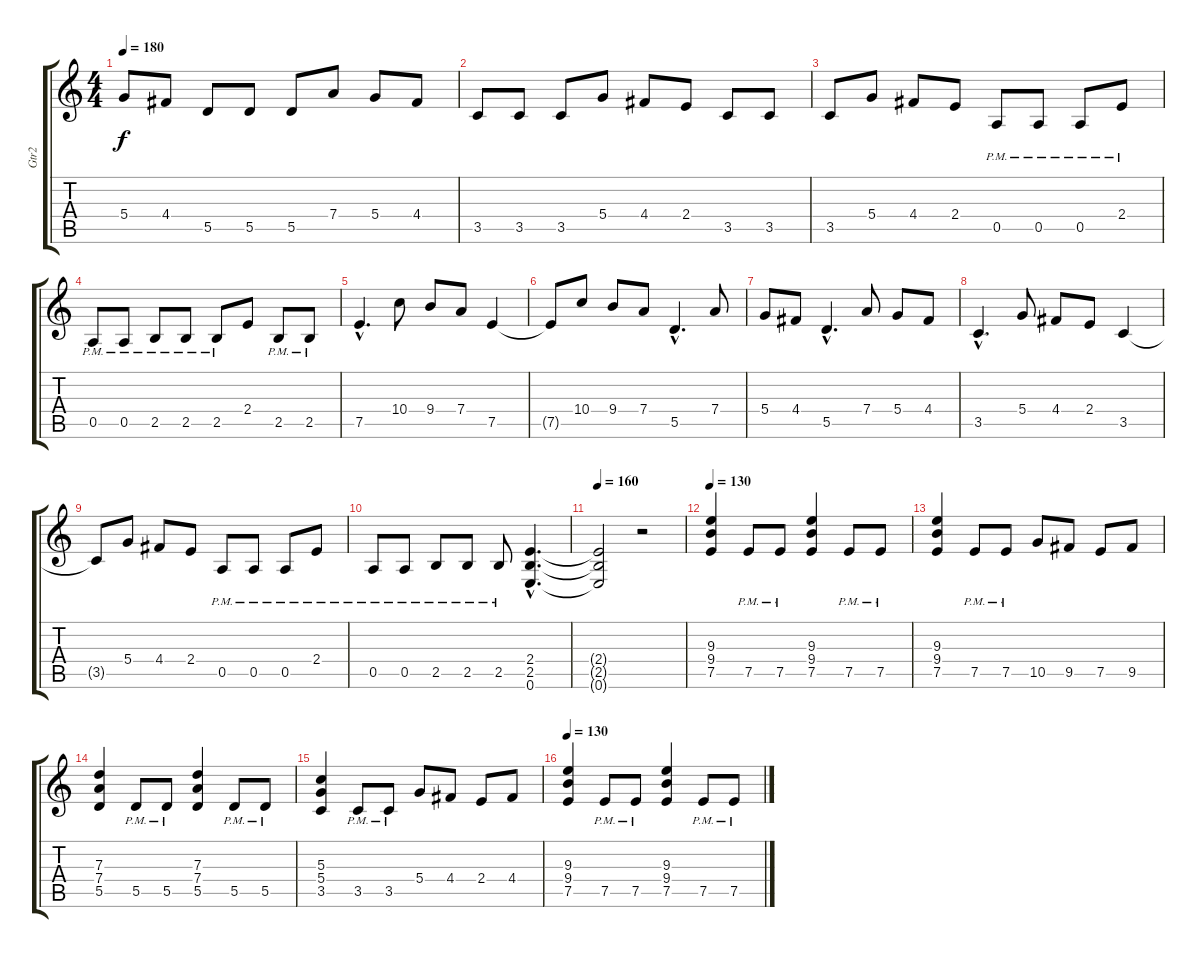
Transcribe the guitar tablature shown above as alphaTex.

\track ("Gtr2" "Gtr2") {instrument overdrivenguitar}
\staff {score tabs}
\tuning (E4 B3 G3 D3 A2 E2) {hide}
\ts (4 4)
\tempo 180
\clef g2
\ks c
5.4.8{dy f} 4.4.8 5.5.8 5.5.8 5.5.8 7.4.8 5.4.8 4.4.8 |
3.5.8 3.5.8 3.5.8 5.4.8 4.4.8 2.4.8 3.5.8 3.5.8 |
3.5.8 5.4.8 4.4.8 2.4.8 0.5{pm}.8 0.5{pm}.8 0.5{pm}.8 2.4{pm}.8 |
0.5{pm}.8 0.5{pm}.8 2.5{pm}.8 2.5{pm}.8 2.5{pm}.8 2.4.8 2.5{pm}.8 2.5{pm}.8 |
7.5{hac}.4{d} 10.4.8 9.4.8 7.4.8 7.5.4 |
7.5{t}.8 10.4.8 9.4.8 7.4.8 5.5{hac}.4{d} 7.4.8 |
5.4.8 4.4.8 5.5{hac}.4{d} 7.4.8 5.4.8 4.4.8 |
3.5{hac}.4{d} 5.4.8 4.4.8 2.4.8 3.5.4 |
3.5{t}.8 5.4.8 4.4.8 2.4.8 0.5{pm}.8 0.5{pm}.8 0.5{pm}.8 2.4{pm}.8 |
0.5{pm}.8 0.5{pm}.8 2.5{pm}.8 2.5{pm}.8 2.5{pm}.8 (2.4{hac} 2.5{hac} 0.6{hac}).4{d} |
\tempo 160
(2.4{t} 2.5{t} 0.6{t}).2 r.2 |
\tempo 145
\tempo 130
(9.3 9.4 7.5).4 7.5{pm}.8 7.5{pm}.8 (9.3 9.4 7.5).4 7.5{pm}.8 7.5{pm}.8 |
(9.3 9.4 7.5).4 7.5{pm}.8 7.5{pm}.8 10.5.8 9.5.8 7.5.8 9.5.8 |
(7.3 7.4 5.5).4 5.5{pm}.8 5.5{pm}.8 (7.3 7.4 5.5).4 5.5{pm}.8 5.5{pm}.8 |
(5.3 5.4 3.5).4 3.5{pm}.8 3.5{pm}.8 5.4.8 4.4.8 2.4.8 4.4.8 |
\tempo 145
\tempo 130
(9.3 9.4 7.5).4 7.5{pm}.8 7.5{pm}.8 (9.3 9.4 7.5).4 7.5{pm}.8 7.5{pm}.8
